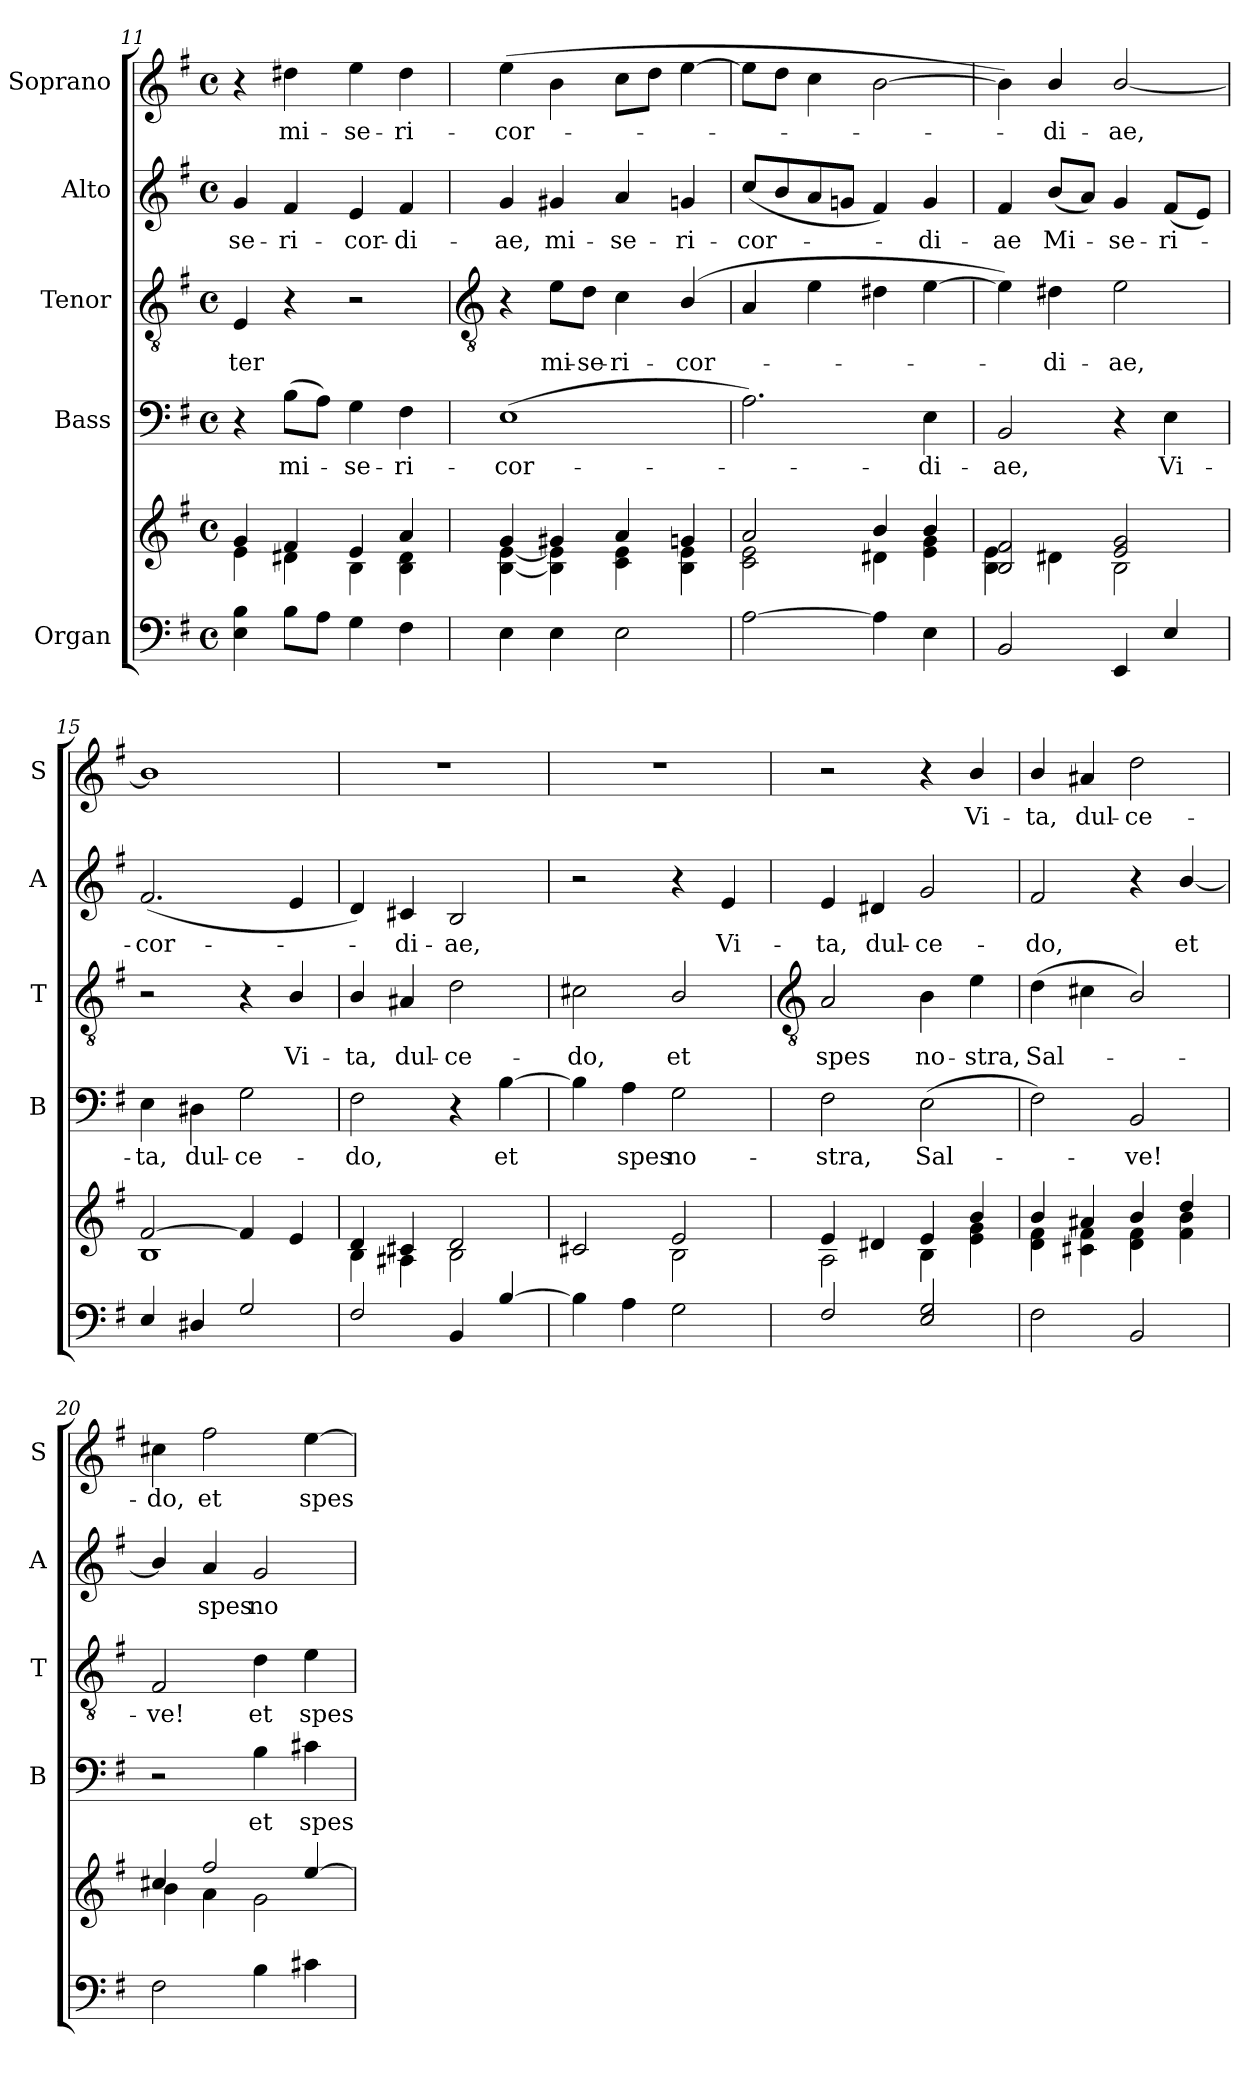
**kern	**kern	**kern	**text	**kern	**text	**kern	**text	**kern	**text
*part5	*part5	*part4	*part4	*part3	*part3	*part2	*part2	*part1	*part1
*staff6	*staff5	*staff4	*staff4	*staff3	*staff3	*staff2	*staff2	*staff1	*staff1
*I"Organ	*	*I"Bass	*	*I"Tenor	*	*I"Alto	*	*I"Soprano	*
*	*	*I'B	*	*I'T	*	*I'A	*	*I'S	*
*clefF4	*clefG2	*clefF4	*	*clefGv2	*	*clefG2	*	*clefG2	*
*k[f#]	*k[f#]	*k[f#]	*	*k[f#]	*	*k[f#]	*	*k[f#]	*
*G:	*G:	*G:	*	*G:	*	*G:	*	*G:	*
*M4/4	*M4/4	*M4/4	*	*M4/4	*	*M4/4	*	*M4/4	*
*met(c)	*met(c)	*met(c)	*	*met(c)	*	*met(c)	*	*met(c)	*
=11	=11	=11	=11	=11	=11	=11	=11	=11	=11
*^	*^	*	*	*	*	*	*	*	*
!	!	!	!	!	!	!	!LO:LY:b	!	!LO:LY:b	!	!
4E 4B	4ryy	4g/	4e\	4r	.	4E	ter	4g	se-	4r	.
!	!	!	!	!	!LO:LY:b	!	!	!	!LO:LY:b	!	!LO:LY:b
8BL	4ryy	4f#/	4d#X\	(>8BL	mi-	4r	.	4f#	-ri-	4dd#X	mi-
8AJ	.	.	.	8AJ)	.	.	.	.	.	.	.
!	!	!	!	!	!LO:LY:b	!	!	!	!LO:LY:b	!	!LO:LY:b
4G	4ryy	4e/	4B\	4G	se-	2r	.	4e	-cor-	4ee	-se-
!	!	!	!	!	!LO:LY:b	!	!	!	!LO:LY:b	!	!LO:LY:b
4F#	4ryy	4a/	4B\ 4d#\	4F#	-ri-	.	.	4f#	-di-	4dd#	-ri-
!!LO:LB:g=z
=12	=12	=12	=12	=12	=12	=12	=12	=12	=12	=12	=12
*	*	*	*	*	*	*clefGv2	*	*	*	*	*
!	!	!	!	!	!LO:LY:b	!	!	!	!LO:LY:b	!	!LO:LY:b
4E	4ryy	4g/	[4B\ [4e\	(>1E	-cor-	4r	.	4g	-ae,	(>4ee	-cor-
!	!	!	!	!	!	!	!LO:LY:b	!	!LO:LY:b	!	!
4E	4ryy	4g#X/	4B\] 4e\]	.	.	8e\L	mi-	4g#X	mi-	4b	.
!	!	!	!	!	!	!	!LO:LY:b	!	!	!	!
.	.	.	.	.	.	8d\J	-se-	.	.	.	.
!	!	!	!	!	!	!	!LO:LY:b	!	!LO:LY:b	!	!
2E	4ryy	4a/	4c\ 4e\	.	.	4c	-ri-	4a	-se-	8ccL	.
.	.	.	.	.	.	.	.	.	.	8ddJ	.
!	!	!	!	!	!	!	!LO:LY:b	!	!LO:LY:b	!	!
.	4ryy	4gn/	4B\ 4e\	.	.	(>4B/	-cor-	4gn	-ri-	[4ee	.
=13	=13	=13	=13	=13	=13	=13	=13	=13	=13	=13	=13
!	!	!	!	!	!	!	!	!	!LO:LY:b	!	!
[2A	4ryy	2a/	2c\ 2e\	2.A)	.	4A	.	(<8ccL	-cor-	8eeL]	.
.	.	.	.	.	.	.	.	8b	.	8ddJ	.
.	4ryy	.	.	.	.	4e	.	8a	.	4cc	.
.	.	.	.	.	.	.	.	8gnJ	.	.	.
4A]	4ryy	4b/	4d#X\	.	.	4d#X	.	4f#)	.	[2b	.
!	!	!	!	!	!LO:LY:b	!	!	!	!LO:LY:b	!	!
4E	4ryy	4b/	4e\ 4g\	4E	di-	[4e	.	4g	di-	.	.
=14	=14	=14	=14	=14	=14	=14	=14	=14	=14	=14	=14
!	!	!	!	!	!LO:LY:b	!	!	!	!LO:LY:b	!	!
2BB	1ryy	2B/ 2f#/	4B\ 4e\	2BB	-ae,	4e])	.	4f#	-ae	4b])	.
!	!	!	!	!	!	!	!LO:LY:b	!	!LO:LY:b	!	!LO:LY:b
.	.	.	4d#X\	.	.	4d#X	di-	(<8bL	Mi-	4b/	di-
.	.	.	.	.	.	.	.	8aJ)	.	.	.
!	!	!	!	!	!	!	!LO:LY:b	!	!LO:LY:b	!	!LO:LY:b
4EE	.	2e/ 2g/	2B\	4r	.	2e	-ae,	4g	se-	[2b/	-ae,
!	!	!	!	!	!LO:LY:b	!	!	!	!LO:LY:b	!	!
4E	.	.	.	4E	Vi-	.	.	(<8f#L	-ri-	.	.
.	.	.	.	.	.	.	.	8eJ)	.	.	.
=15	=15	=15	=15	=15	=15	=15	=15	=15	=15	=15	=15
!	!	!	!	!	!LO:LY:b	!	!	!	!LO:LY:b	!	!
4E	1ryy	[2f#/	1B\	4E	-ta,	2r	.	(<2.f#	cor-	1b]	.
!	!	!	!	!	!LO:LY:b	!	!	!	!	!	!
4D#X	.	.	.	4D#X	dul-	.	.	.	.	.	.
!	!	!	!	!	!LO:LY:b	!	!	!	!	!	!
2G	.	4f#/]	.	2G	-ce-	4r	.	.	.	.	.
!	!	!	!	!	!	!	!LO:LY:b	!	!	!	!
.	.	4e/	.	.	.	4B/	Vi-	4e	.	.	.
=16	=16	=16	=16	=16	=16	=16	=16	=16	=16	=16	=16
!	!	!	!	!	!LO:LY:b	!	!LO:LY:b	!	!	!	!
2F#	1ryy	4d/	4B\	2F#	-do,	4B/	-ta,	4d)	.	1r	.
!	!	!	!	!	!	!	!LO:LY:b	!	!LO:LY:b	!	!
.	.	4c#X/	4A#X\	.	.	4A#X	dul-	4c#X	di-	.	.
!	!	!	!	!	!	!	!LO:LY:b	!	!LO:LY:b	!	!
4BB	.	2d/	2B\	4r	.	2d	-ce-	2B	-ae,	.	.
!	!	!	!	!	!LO:LY:b	!	!	!	!	!	!
[4B	.	.	.	[4B	et	.	.	.	.	.	.
*v	*v	*	*	*	*	*	*	*	*	*	*
=17	=17	=17	=17	=17	=17	=17	=17	=17	=17	=17
!	!	!	!	!	!	!LO:LY:b	!	!	!	!
4B]	2c#X/	4ryy	4B]	.	2c#X	-do,	2r	.	1r	.
!	!	!	!	!LO:LY:b	!	!	!	!	!	!
4A	.	4ryy	4A	spes	.	.	.	.	.	.
!	!	!	!	!LO:LY:b	!	!LO:LY:b	!	!	!	!
2G	2e/	2B\	2G	no-	2B/	et	4r	.	.	.
!	!	!	!	!	!	!	!	!LO:LY:b	!	!
.	.	.	.	.	.	.	4e	Vi-	.	.
!!LO:LB:g=z
=18	=18	=18	=18	=18	=18	=18	=18	=18	=18	=18
*	*	*	*	*	*clefGv2	*	*	*	*	*
*^	*	*	*	*	*	*	*	*	*	*
!	!	!	!	!	!LO:LY:b	!	!LO:LY:b	!	!LO:LY:b	!	!
2F#	1ryy	4e/	2A\	2F#	-stra,	2A	spes	4e	-ta,	2r	.
!	!	!	!	!	!	!	!	!	!LO:LY:b	!	!
.	.	4d#X/	.	.	.	.	.	4d#X	dul-	.	.
!	!	!	!	!	!LO:LY:b	!	!LO:LY:b	!	!LO:LY:b	!	!
2E 2G	.	4e/	4B\	(>2E	Sal-	4B	no-	2g	-ce-	4r	.
!	!	!	!	!	!	!	!LO:LY:b	!	!	!	!LO:LY:b
.	.	4b/	4e\ 4g\	.	.	4e	-stra,	.	.	4b/	Vi-
=19	=19	=19	=19	=19	=19	=19	=19	=19	=19	=19	=19
!	!	!	!	!	!	!	!LO:LY:b	!	!LO:LY:b	!	!LO:LY:b
2F#	4ryy	4b/	4d\ 4f#\	2F#)	.	(>4d	Sal-	2f#	-do,	4b/	-ta,
!	!	!	!	!	!	!	!	!	!	!	!LO:LY:b
.	4ryy	4a#X/	4c#X\ 4f#\	.	.	4c#X	.	.	.	4a#X	dul-
!	!	!	!	!	!LO:LY:b	!	!	!	!	!	!LO:LY:b
2BB	4ryy	4b/	4d\ 4f#\	2BB	ve!	2B/)	.	4r	.	2dd	-ce-
!	!	!	!	!	!	!	!	!	!LO:LY:b	!	!
.	4ryy	4dd/	4f#\ 4b\	.	.	.	.	[4b/	et	.	.
=20	=20	=20	=20	=20	=20	=20	=20	=20	=20	=20	=20
!	!	!	!	!	!	!	!LO:LY:b	!	!	!	!LO:LY:b
2F#	4ryy	4cc#X/	4b\	2r	.	2F#	ve!	4b/]	.	4cc#X	-do,
!	!	!	!	!	!	!	!	!	!LO:LY:b	!	!LO:LY:b
.	4ryy	2ff#/	4a\	.	.	.	.	4a	spes	2ff#	et
!	!	!	!	!	!LO:LY:b	!	!LO:LY:b	!	!LO:LY:b	!	!
4B	4ryy	.	2g\	4B	et	4d	et	2g	no-	.	.
!	!	!	!	!	!LO:LY:b	!	!LO:LY:b	!	!	!	!LO:LY:b
4c#X	4ryy	[4ee/	.	4c#X	spes	4e	spes	.	.	[4ee	spes
*v	*v	*	*	*	*	*	*	*	*	*	*
*	*v	*v	*	*	*	*	*	*	*	*
=	=	=	=	=	=	=	=	=	=
*-	*-	*-	*-	*-	*-	*-	*-	*-	*-
